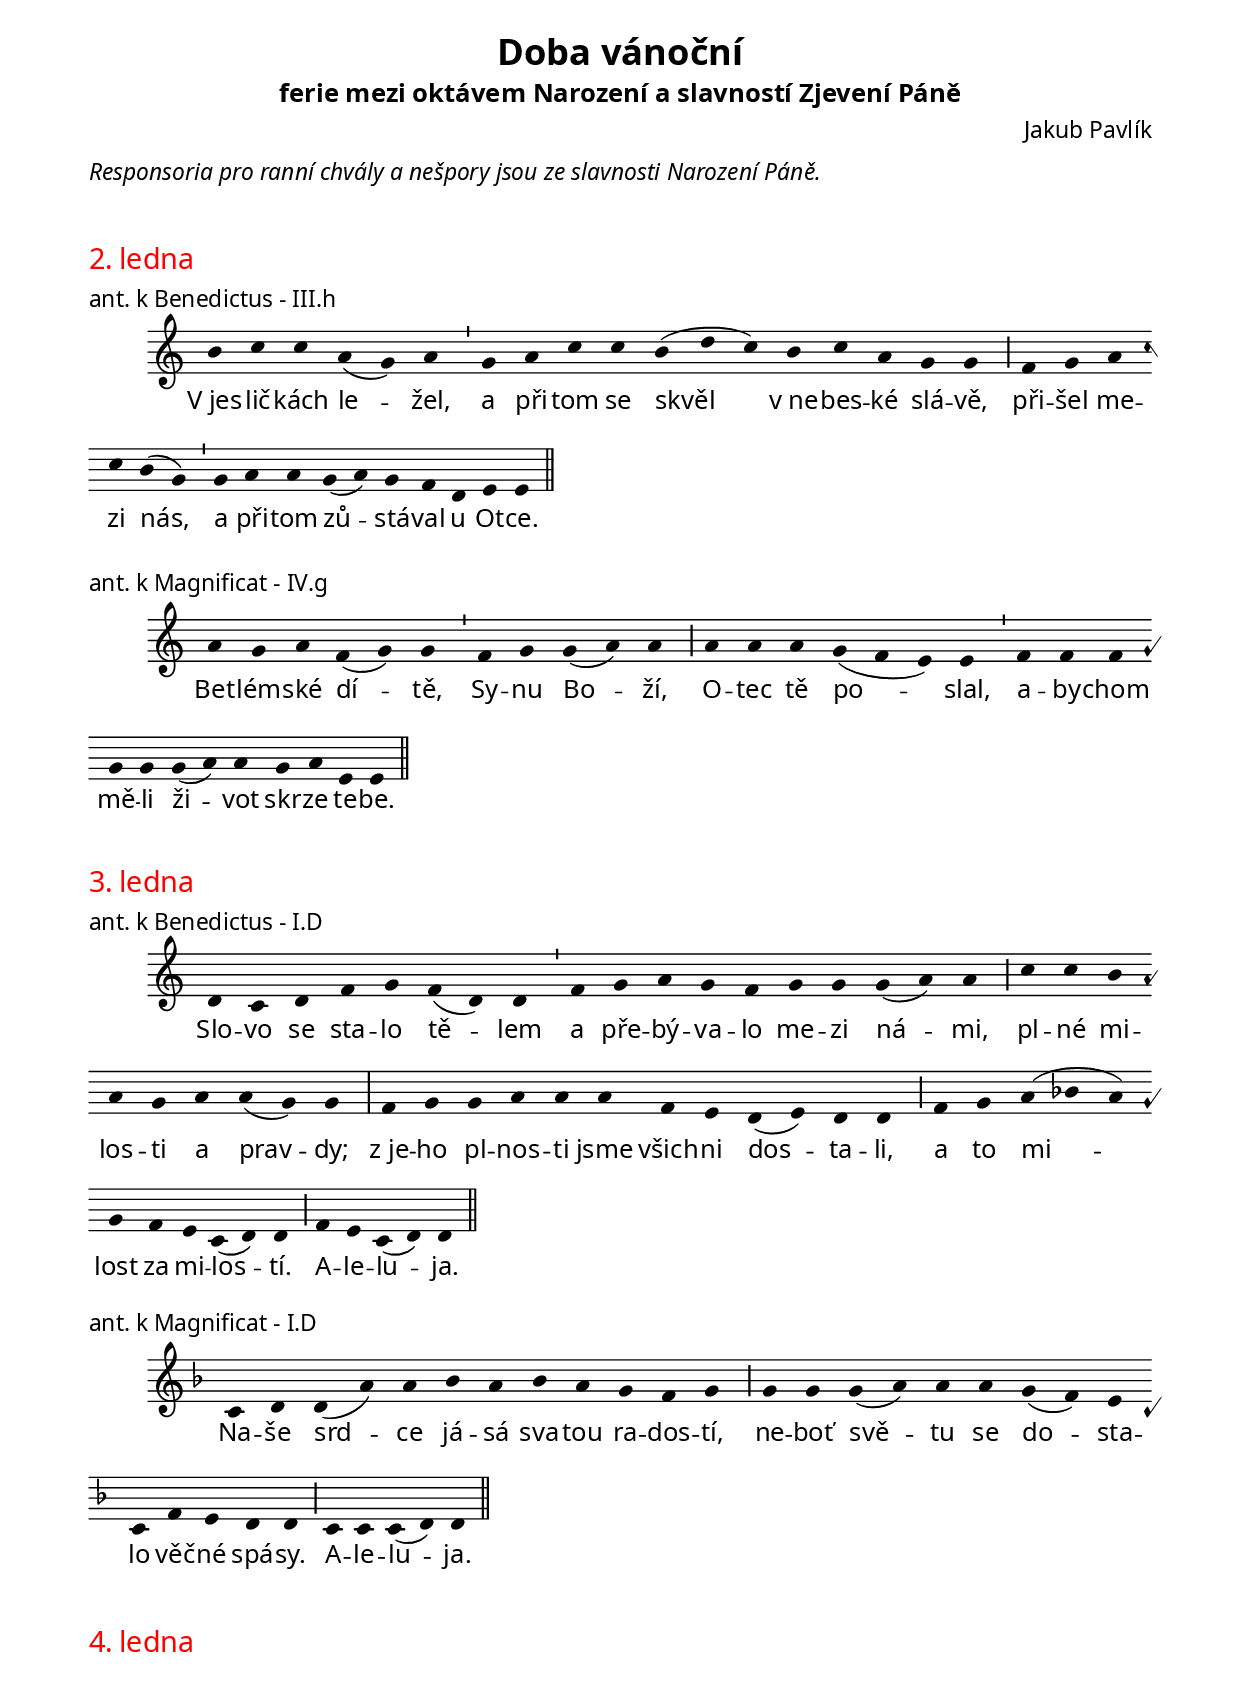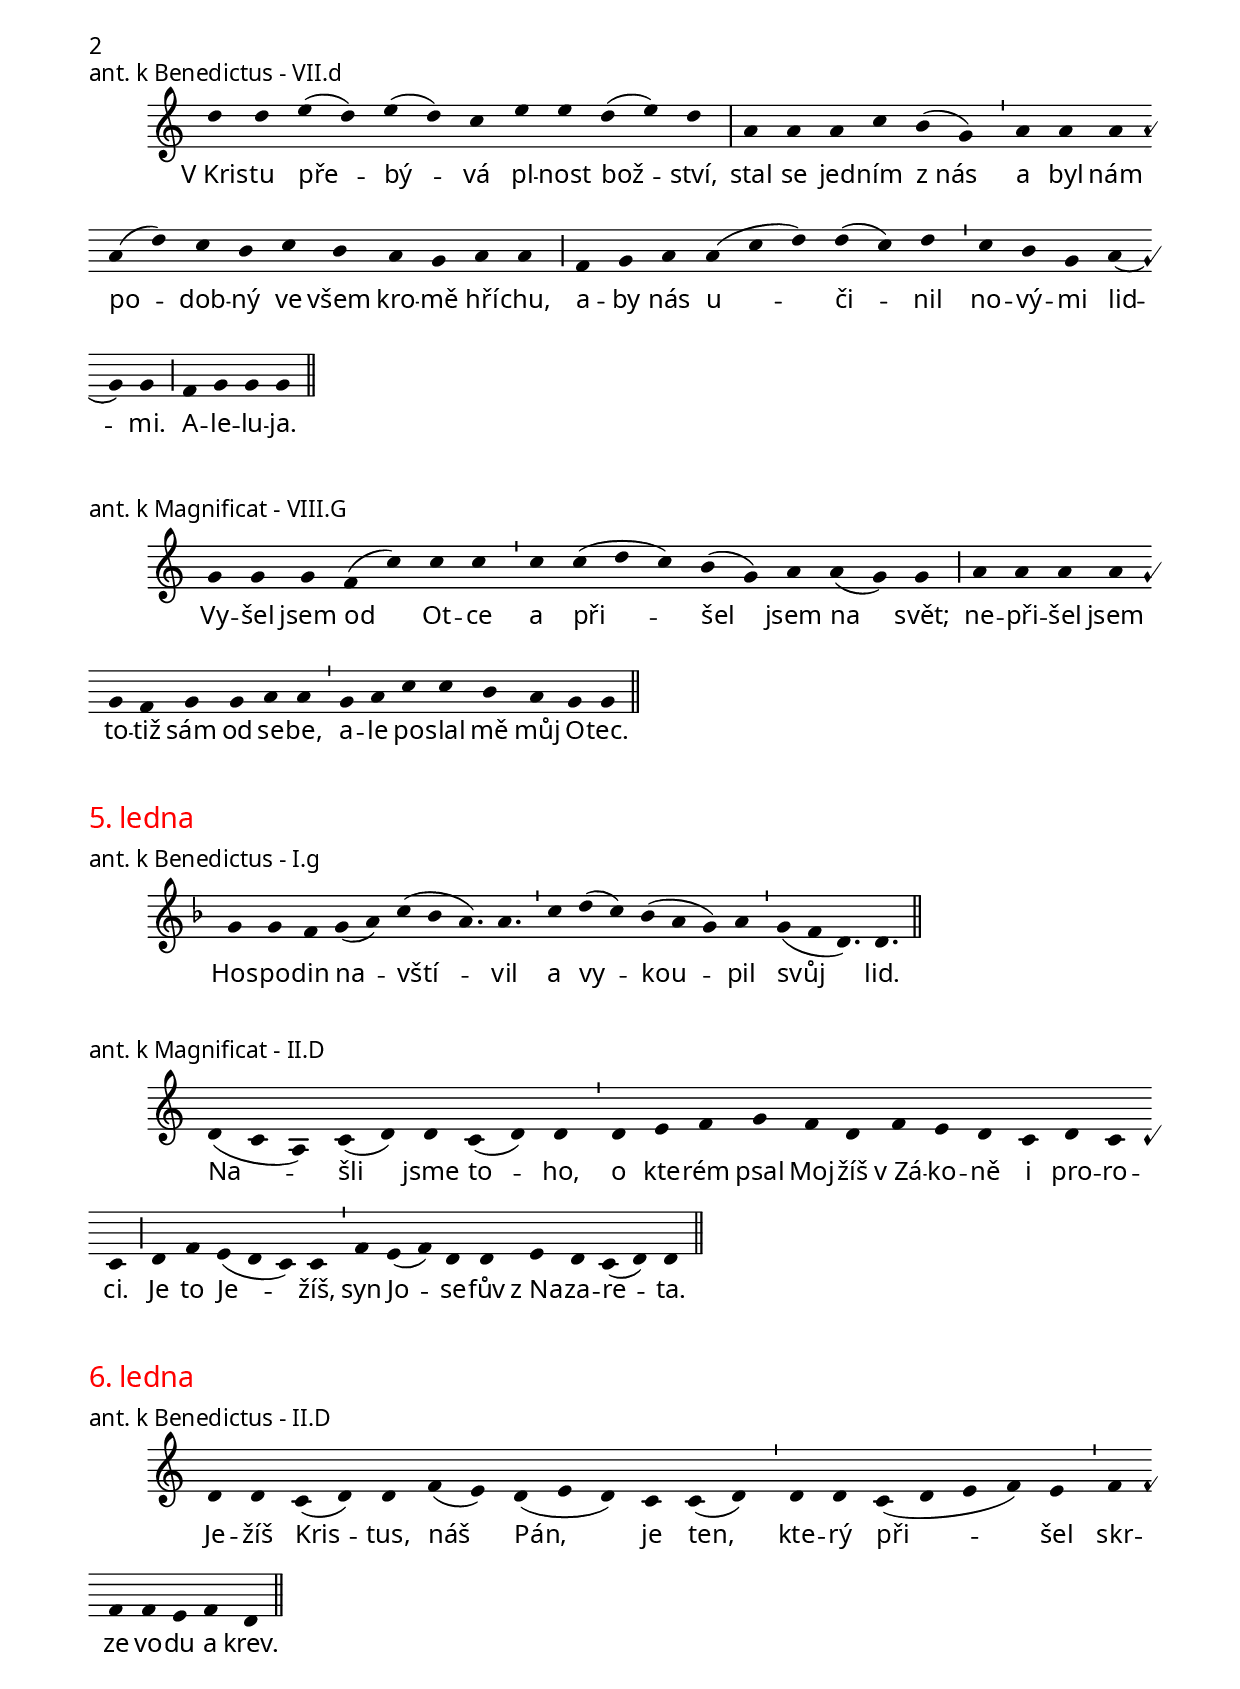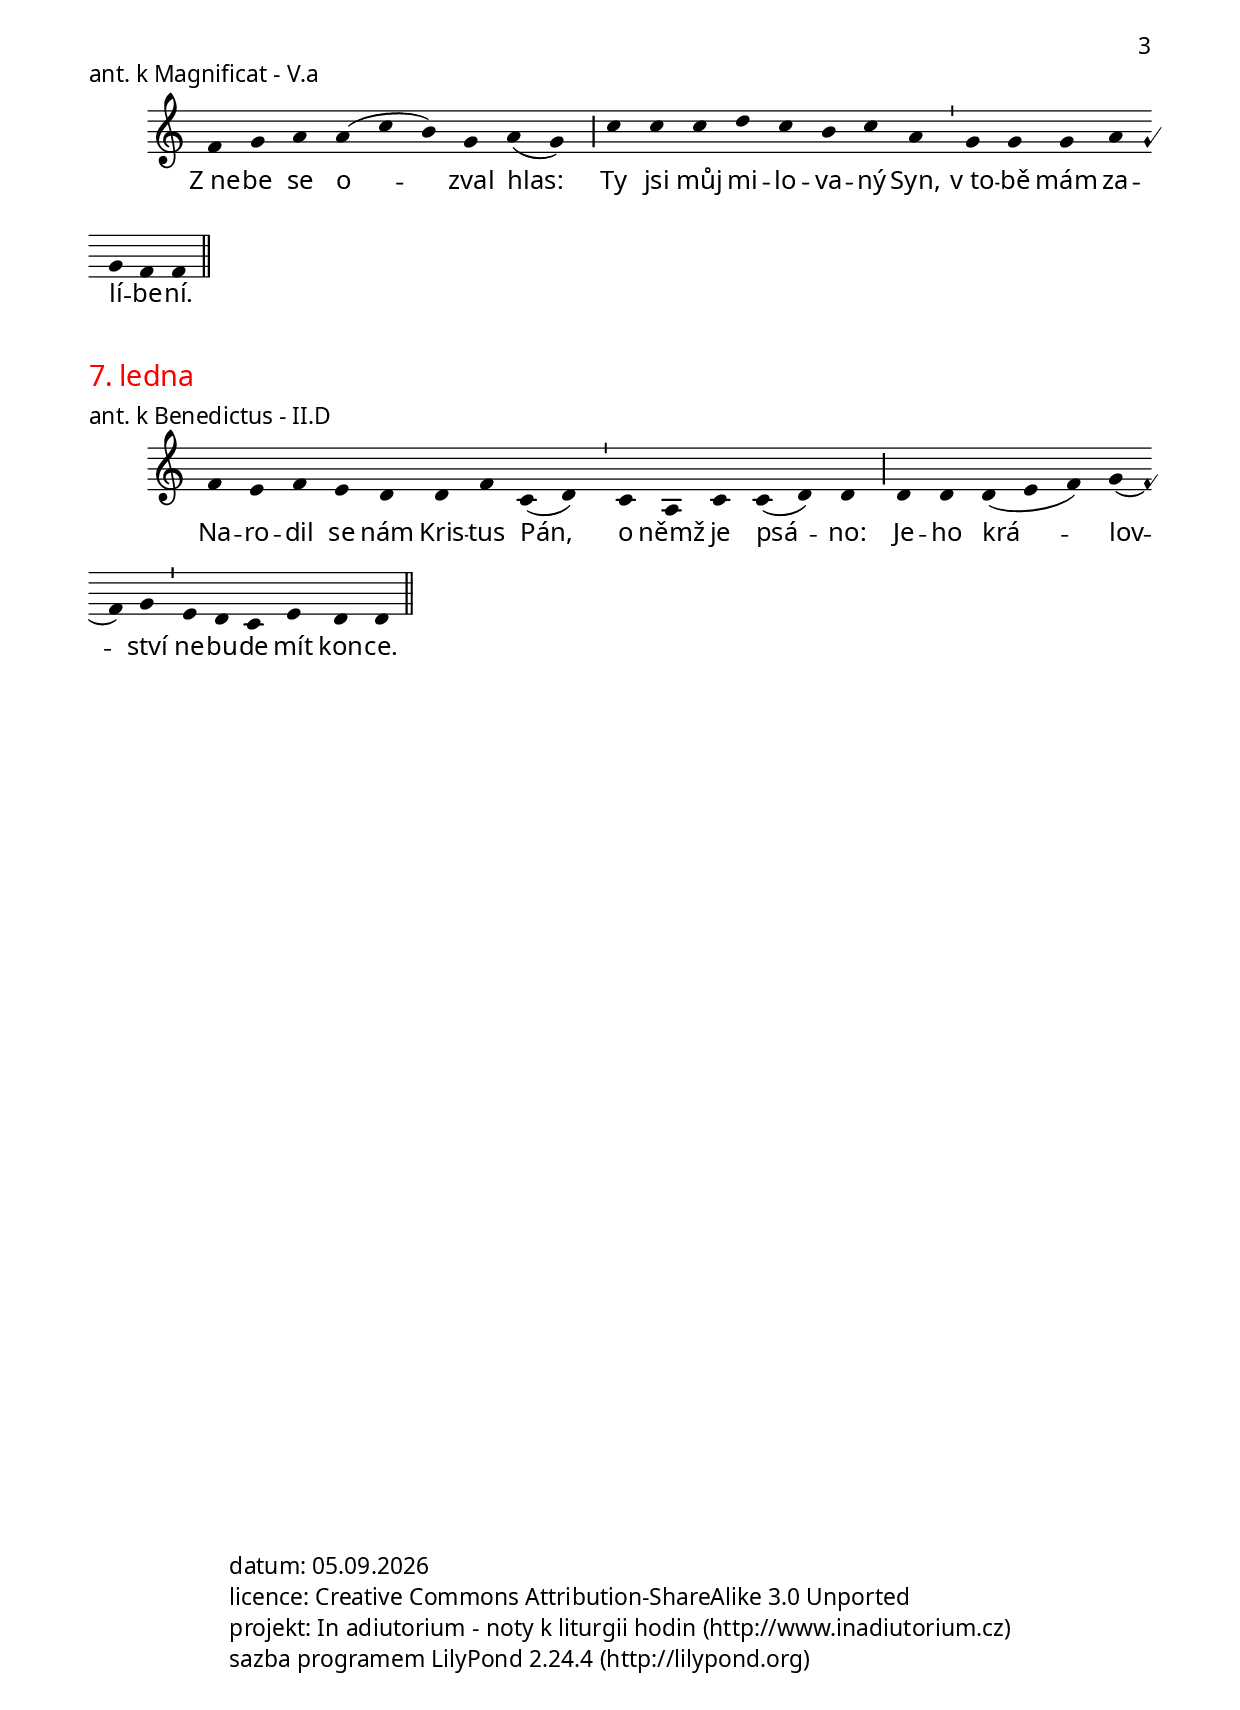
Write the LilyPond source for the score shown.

\version "2.17.24"

\header {
  title = "Doba vánoční"
  subtitle = "ferie mezi oktávem Narození a slavností Zjevení Páně"
  composer = "Jakub Pavlík"
}

\include "spolecne.ly"

\markup\italic{
  Responsoria pro ranní chvály a nešpory jsou ze slavnosti Narození Páně.
}

\markup\nadpisDen{2. ledna}

\score {
  \relative c'' {
    \choralniRezim
    b4 c c a( g) a \barMin
    g a c c b( d c) b c a g g \barMaior
    f g a c b( g) \barMin
    g a a g( a) g f d e e \barFinalis
  }
  \addlyrics {
    V_jes -- lič -- kách le -- žel,
    a při -- tom se skvěl v_ne -- bes -- ké slá -- vě,
    při -- šel me -- zi nás,
    a při -- tom zů -- stá -- val u Ot -- ce.
  }
  \header {
    quid = "ant. k Benedictus"
    modus = "III"
    differentia = "h"
    fons = "zcela volná inspirace (nejprve mimovolná) antifonou vanoce_narozenipane.ly#bohorodicka-1ne-a2"
    psalmus = ""
    id = "2aben"
    piece = \markup {\sestavTitulekBezZalmu}
  }
}

\score {
  \relative c'' {
    \choralniRezim
    a4 g a f( g) g \barMin f g g( a) a \barMaior
    a a a g( f e) e \barMin
    f f f g g g( a) a g a e e \barFinalis
  }
  \addlyrics {
    Bet -- lém -- ské dí -- tě, Sy -- nu Bo -- ží,
    O -- tec tě po -- slal,
    a -- by -- chom mě -- li ži -- vot skr -- ze te -- be.
  }
  \header {
    quid = "ant. k Magnificat"
    modus = "IV"
    differentia = "g"
    psalmus = ""
    placet = "nezpěvná"
    id = "2amag"
    piece = \markup {\sestavTitulekBezZalmu}
  }
}

\markup\nadpisDen{3. ledna}

\score {
  \relative c' {
    \choralniRezim
    d4 c d f g f( d) d \barMin
    f g a g f g g g( a) a \barMaior
    c c b a g a a( g) g \barMax
    f g g a a a f e d( e) d d \barMaior
    f g a( bes a) g f e c( d) d \barMaior
    f e c( d) d \barFinalis
  }
  \addlyrics {
    Slo -- vo se sta -- lo tě -- lem
    a pře -- bý -- va -- lo me -- zi ná -- mi,
    pl -- né mi -- los -- ti a prav -- dy;
    z_je -- ho pl -- nos -- ti jsme všich -- ni dos -- ta -- li,
    a to mi -- lost za mi -- los -- tí.
    A -- le -- lu -- ja.
  }
  \header {
    quid = "ant. k Benedictus"
    modus = "I"
    differentia = "D"
    psalmus = ""
    fial = "sanktoral/1227jan.ly#rch-aben?zacatek"
    placet = "r - text by stál za trochu víc práce a lépe padnoucí melodii s lepším spádem"
    id = "3aben"
    piece = \markup {\sestavTitulekBezZalmu}
  }
}

\score {
  \relative c' {
    \key f \major
    \choralniRezim
    c4 d d( a') a bes a bes a g f g \barMaior
    g g g( a) a a g( f) e c f e d d \barMaior
    c c c( d) d \barFinalis
  }
  \addlyrics {
    Na -- še srd -- ce já -- sá sva -- tou ra -- dos -- tí,
    ne -- boť svě -- tu se do -- sta -- lo věč -- né spá -- sy.
    A -- le -- lu -- ja.
  }
  \header {
    quid = "ant. k Magnificat"
    modus = "I"
    differentia = "D"
    psalmus = ""
    id = "3amag"
    piece = \markup {\sestavTitulekBezZalmu}
  }
}

\markup\nadpisDen{4. ledna}

\score {
  \relative c'' {
    \choralniRezim
    d4 d e( d) e( d) c e e d( e) d \barMax
    a a a c b( g) \barMin
    a a a a( d) c b c b a g a a \barMaior
    f g a a( c d) d( c) d \barMin c b g a( g) g \barMaior
    f g g g \barFinalis
  }
  \addlyrics {
    V_Kris -- tu pře -- bý -- vá pl -- nost bož -- ství,
    stal se jed -- ním z_nás
    a byl nám po -- dob -- ný ve všem kro -- mě hří -- chu,
    a -- by nás u -- či -- nil no -- vý -- mi lid -- mi.
    A -- le -- lu -- ja.
  }
  \header {
    quid = "ant. k Benedictus"
    modus = "VII"
    differentia = "d"
    psalmus = ""
    placet = "začátek zjednodušit"
    id = "4aben"
    piece = \markup {\sestavTitulekBezZalmu}
  }
}

\score {
  \relative c'' {
    \choralniRezim
    g4 g g f( c') c c \barMin
    c c( d c) b( g) a a( g) g \barMaior
    a a a a g f g g a a \barMin
    g a c c b a g g \barFinalis
  }
  \addlyrics {
    Vy -- šel jsem od Ot -- ce
    a při -- šel jsem na svět;
    ne -- při -- šel jsem to -- tiž sám od se -- be,
    a -- le po -- slal mě můj O -- tec.
  }
  \header {
    quid = "ant. k Magnificat"
    modus = "VIII"
    differentia = "G"
    psalmus = ""
    fial = "velikonoce_nanebevstoupeni.ly#1ne-a1?zacatek"
    id = "4amag"
    piece = \markup {\sestavTitulekBezZalmu}
  }
}

\markup\nadpisDen{5. ledna}

\score {
  \relative c'' {
    \choralniRezim
    \key f\major
    g4 g f g( a)  c( bes a4.) a \barMin
    c4 d( c) bes( a g) a \barMin g( f d4.) d \barFinalis
  }
  \addlyrics {
    Hos -- po -- din na -- vští -- vil a vy -- kou -- pil svůj lid.
  }
  \header {
    quid = "ant. k Benedictus"
    modus = "I"
    differentia = "g"
    psalmus = ""
    id = "5aben"
    fons = "zaltar, patek lichych tydnu, k Benedictus"
    fial = "antifony/ferie_kantevgant.ly#t1-pa-ben"
    piece = \markup {\sestavTitulekBezZalmu}
  }
}

\score {
  \relative c' {
    \choralniRezim
    d4( c a) c( d) d c( d) d \barMin
    d e f g f d f e d c d c c \barMaior
    d f e( d c) c \barMin
    f e( f) d d e d c( d) d \barFinalis
  }
  \addlyrics {
    Na -- šli jsme to -- ho,
    o kte -- rém psal Moj -- žíš v_Zá -- ko -- ně i pro -- ro -- ci.
    Je to Je -- žíš,
    syn Jo -- se -- fův z_Na -- za -- re -- ta.
  }
  \header {
    quid = "ant. k Magnificat"
    modus = "II"
    differentia = "D"
    psalmus = ""
    fial = "sanktoral/0503filipjakub.ly#rch-aben?-aleluja&zaver"
    id = "5amag"
    piece = \markup {\sestavTitulekBezZalmu}
  }
}

\markup\nadpisDen{6. ledna}

\score {
  \relative c' {
    \choralniRezim
    % nejsem si jisty, ze zvolene frazovani je stastne.
    % Je z hlediska vyznamu textu lepsi,
    % aby na "je ten" koncila prvni fraze, jak jsem to udelal,
    % nebo aby jim zacinala nova?
    d4 d c( d) d f( e) d( e d) c c( d) \barMin
    d d c( d e f) e \barMin
    f f f e f d \barFinalis
  }
  \addlyrics {
    Je -- žíš Kris -- tus, náš Pán, je ten,
    kte -- rý při -- šel
    skr -- ze vo -- du a krev.
  }
  \header {
    quid = "ant. k Benedictus"
    modus = "II"
    differentia = "D"
    psalmus = ""
    placet = "lépe"
    id = "6aben"
    piece = \markup {\sestavTitulekBezZalmu}
  }
}

\score {
  \relative c' {
    \choralniRezim
    f4 g a a( c b) g a( g) \barMaior
    c c c d c b c a \barMin
    g g g a g f f \barFinalis
  }
  \addlyrics {
    Z_ne -- be se o -- zval hlas:
    Ty jsi můj mi -- lo -- va -- ný Syn,
    v_to -- bě mám za -- lí -- be -- ní.
  }
  \header {
    quid = "ant. k Magnificat"
    modus = "V"
    differentia = "a"
    psalmus = ""
    fial = "antifony/pust_nedeleC.ly#iimag2?upraveno"
    id = "6amag"
    piece = \markup {\sestavTitulekBezZalmu}
  }
}

\markup\nadpisDen{7. ledna}

\score {
  \relative c' {
    \choralniRezim
    f4 e f e d d f c( d) \barMin c a c c( d) d \barMaior
    d d d( e f) g( f) g \barMin e d c e d d \barFinalis
  }
  \addlyrics {
    Na -- ro -- dil se nám Kris -- tus Pán, o němž je psá -- no:
    Je -- ho krá -- lov -- ství ne -- bu -- de mít kon -- ce.
  }
  \header {
    quid = "ant. k Benedictus"
    modus = "II"
    differentia = "D"
    psalmus = ""
    placet = "r - závěr je takový jakoby s přistřiženými křídly"
    id = "7aben"
    piece = \markup {\sestavTitulekBezZalmu}
  }
}